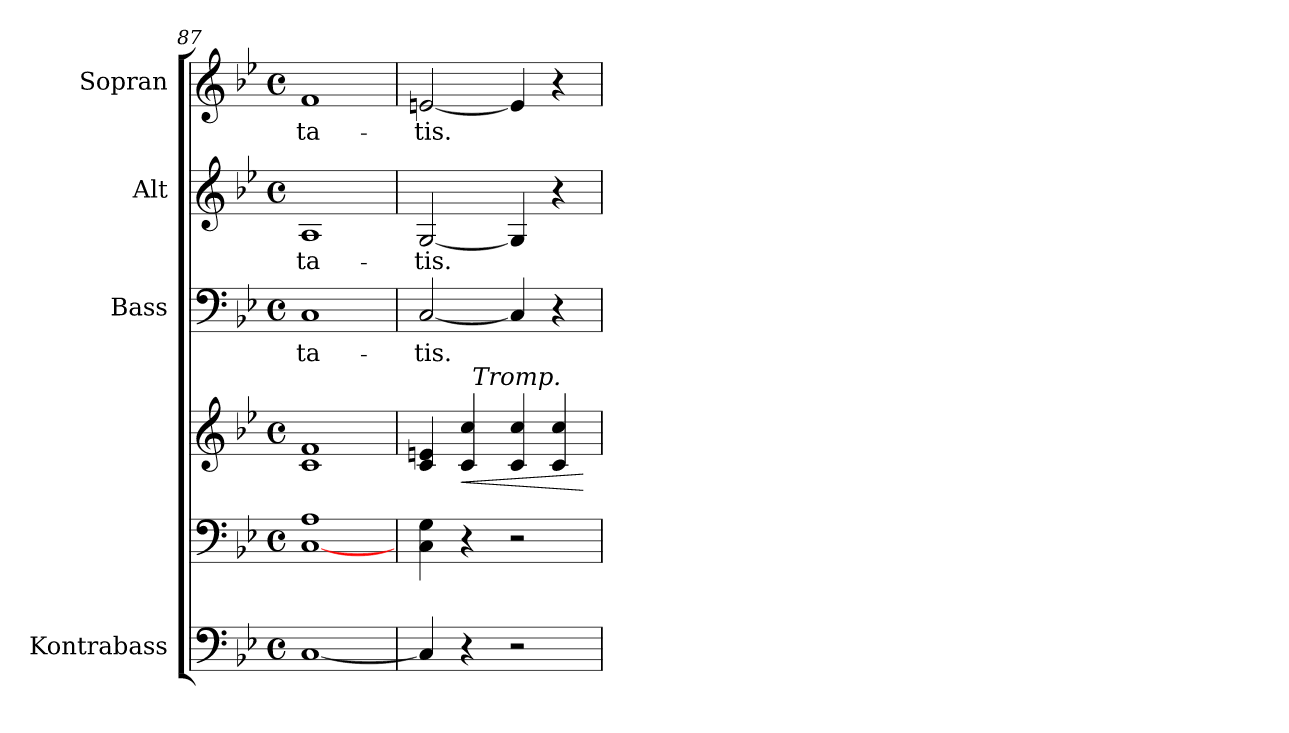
**kern	**kern	**kern	**dynam	**kern	**text	**kern	**text	**kern	**text
*part5	*part4	*part4	*part4	*part3	*part3	*part2	*part2	*part1	*part1
*staff6	*staff5	*staff4	*staff4/5	*staff3	*staff3	*staff2	*staff2	*staff1	*staff1
*I"Kontrabass	*	*	*	*I"Bass	*	*I"Alt	*	*I"Sopran	*
*I'Kb.	*	*	*	*I'B.	*	*I'A.	*	*I'S.	*
*clefF4	*clefF4	*clefG2	*	*clefF4	*	*clefG2	*	*clefG2	*
*ITrd7c12	*	*	*	*	*	*	*	*	*
*k[b-e-]	*k[b-e-]	*k[b-e-]	*	*k[b-e-]	*	*k[b-e-]	*	*k[b-e-]	*
*B-:	*B-:	*B-:	*	*B-:	*	*B-:	*	*B-:	*
*M4/4	*M4/4	*M4/4	*	*M4/4	*	*M4/4	*	*M4/4	*
*met(c)	*met(c)	*met(c)	*	*met(c)	*	*met(c)	*	*met(c)	*
=87	=87	=87	=87	=87	=87	=87	=87	=87	=87
*	*^	*	*	*	*	*	*	*	*
!	!	!	!	!	!	!LO:LY:b	!	!LO:LY:b	!	!LO:LY:b
[1CC	1A	[<1C	1c 1f	.	1C	-ta-	1A	-ta-	1f	-ta-
=88	=88	=88	=88	=88	=88	=88	=88	=88	=88	=88
!	!	!	!	!	!	!LO:LY:b	!	!LO:LY:b	!	!LO:LY:b
*	*v	*v	*^	*	*	*	*	*	*	*
4CC/]	4C\ 4G\	4c/ 4en/	4ryy	.	[2C/	-tis.	[2G/	-tis.	[2en/	-tis.
!	!	!	!	!LO:HP:b	!	!	!	!	!	!
4r	4r	4c/ 4cc/	32ryy	<	.	.	.	.	.	.
!	!	!	!LO:TX:a:i:t=Tromp.	!	!	!	!	!	!	!
.	.	.	2ryy	.	.	.	.	.	.	.
2r	2r	4c/ 4cc/	.	.	4C/]	.	4G/]	.	4e/]	.
.	.	4c/ 4cc/	.	.	4r	.	4r	.	4r	.
.	.	.	8..ryy	.	.	.	.	.	.	.
.	.	.	.	[	.	.	.	.	.	.
*	*	*v	*v	*	*	*	*	*	*	*
=	=	=	=	=	=	=	=	=	=
*-	*-	*-	*-	*-	*-	*-	*-	*-	*-
